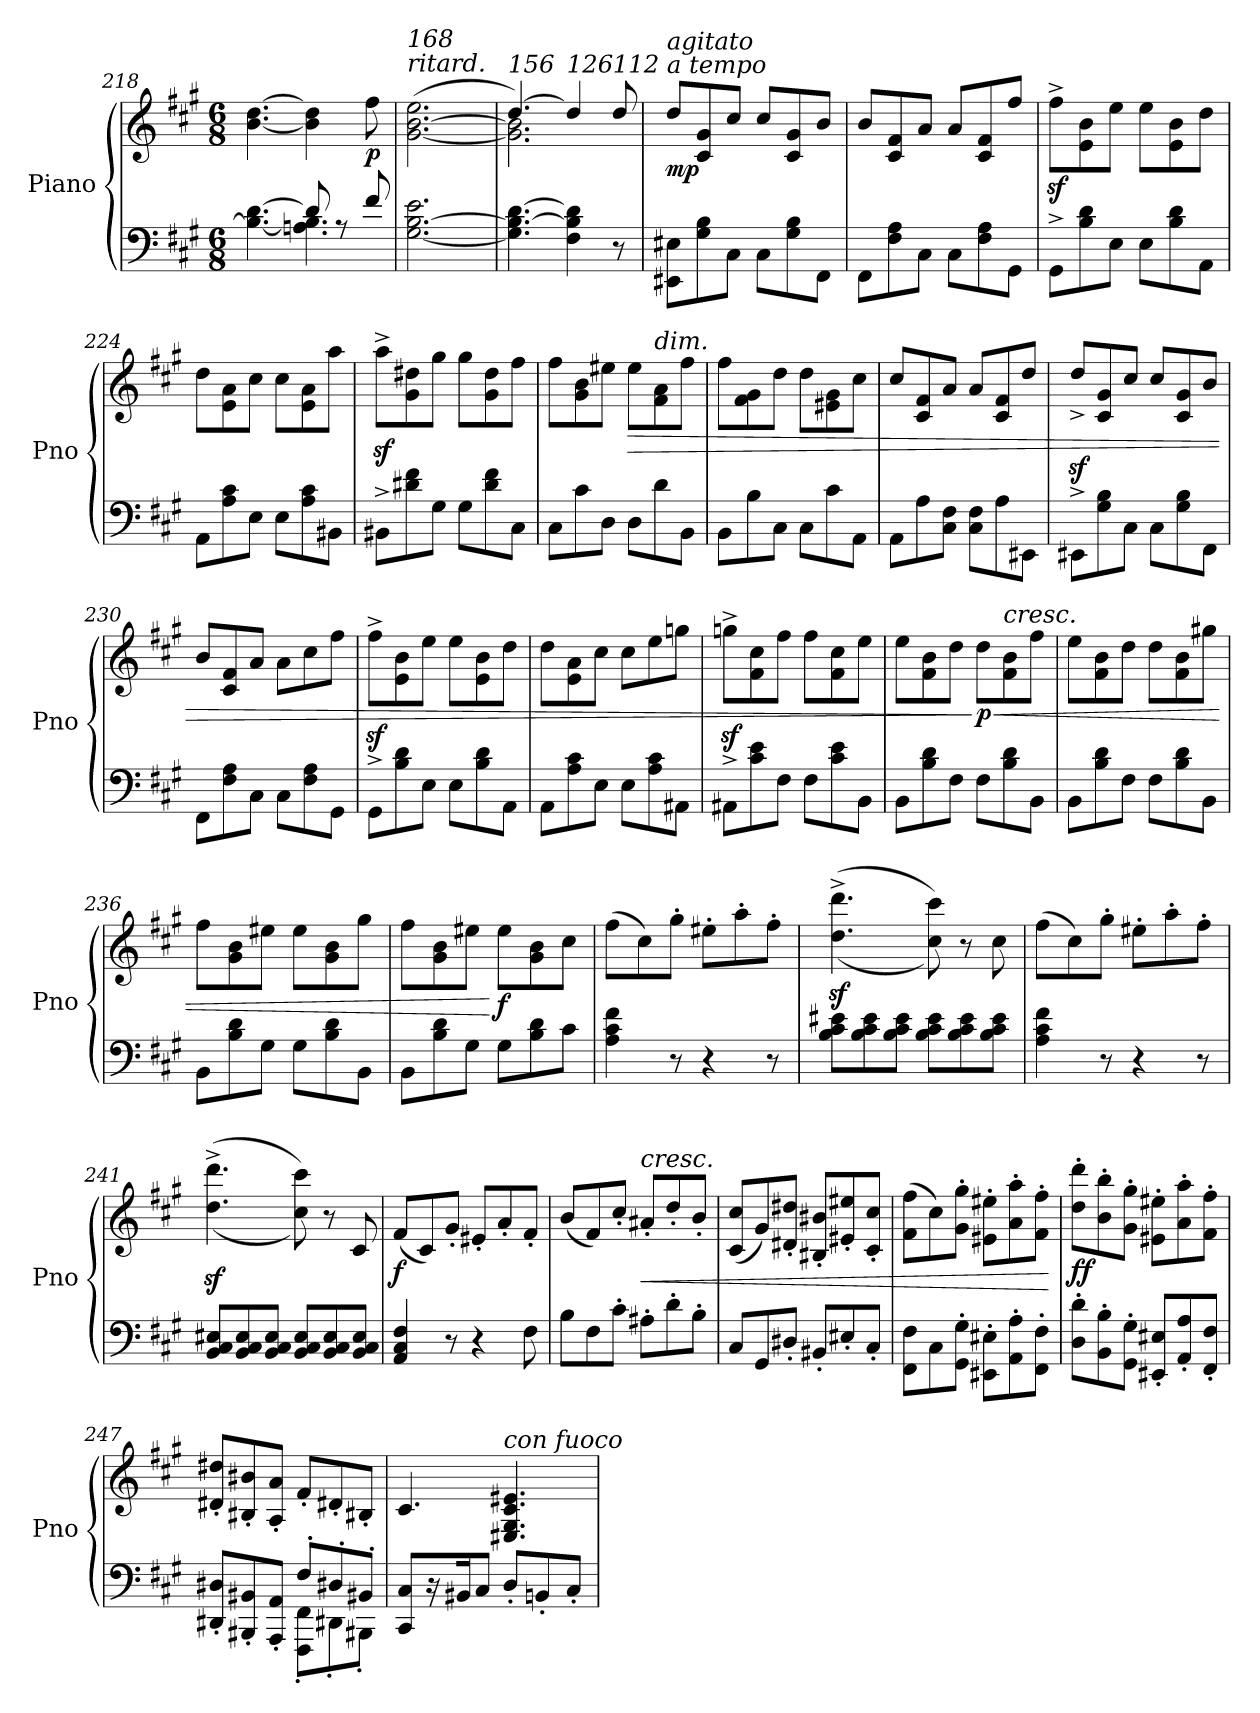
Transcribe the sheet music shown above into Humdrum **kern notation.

**kern	**kern	**dynam
*part1	*part1	*part1
*staff2	*staff1	*staff1/2
*I"Piano	*	*
*I'Pno	*	*
*clefF4	*clefG2	*
*k[f#c#g#]	*k[f#c#g#]	*
*M6/8	*M6/8	*
=218	=218	=218
*^	*	*
4.B\_ [4.d\	4.ryy	[4.b\ [4.dd\	.
8d/]	4.An\ 4.B\]	4b\] 4dd\]	.
8rA	.	.	.
!	!	!	!LO:DY:b
8f#/	.	8ff#\	p
*v	*v	*	*
=219	=219	=219
!	!LO:TX:a:i:t=ritard.	!
!	!LO:TX:a:i:t=168	!
[2.G#\ [2.B\ 2.e\	([2.g#\ [2.b\ 2.ee\	.
=220	=220	=220
*	*^	*
!	!LO:TX:a:i:t=156	!	!
4.G#\] 4.B\_ [4.d\	[4.dd/)	2.g#\] 2.b\]	.
!	!LO:TX:a:i:t=126	!	!
4F#\ 4B\] 4d\]	4dd/]	.	.
!	!LO:TX:a:i:t=112	!	!
8r	8dd/	.	.
*	*v	*v	*
!!LO:LB:g=z
=221	=221	=221
!	!LO:TX:a:i:t=a tempo	!
!	!LO:TX:a:i:t=agitato	!
!	!	!LO:DY:b
8EE#X\ 8E#X\L	8dd/L	mp
8G#\ 8B\	8c#/ 8g#/	.
8C#\J	8cc#/J	.
8C#\L	8cc#/L	.
8G#\ 8B\	8c#/ 8g#/	.
8FF#\J	8b/J	.
=222	=222	=222
8FF#\L	8b/L	.
8F#\ 8A\	8c#/ 8f#/	.
8C#\J	8a/J	.
8C#\L	8a/L	.
8F#\ 8A\	8c#/ 8f#/	.
8GG#\J	8ff#/J	.
=223	=223	=223
8GG#^\L	8ff#z<^\L	.
8B\ 8d\	8e\ 8b\	.
8E\J	8ee\J	.
8E\L	8ee\L	.
8B\ 8d\	8e\ 8b\	.
8AA\J	8dd\J	.
=224	=224	=224
8AA\L	8dd\L	.
8A\ 8c#\	8e\ 8a\	.
8E\J	8cc#\J	.
8E\L	8cc#\L	.
8A\ 8c#\	8e\ 8a\	.
8BB#X\J	8aa\J	.
=225	=225	=225
8BB#X^\L	8aaz<^\L	.
8d#X\ 8f#\	8g#\ 8dd#X\	.
8G#\J	8gg#\J	.
8G#\L	8gg#\L	.
8d#\ 8f#\	8g#\ 8dd#\	.
8C#\J	8ff#\J	.
=226	=226	=226
8C#\L	8ff#\L	.
8c#\	8g#\ 8b\	.
8D\J	8ee#X\J	.
!	!	!LO:HP:b
8D\L	8ee#\L	>
!	!LO:TX:a:i:t=dim.	!
8d\	8f#\ 8a\	.
8BB\J	8ff#\J	.
=227	=227	=227
8BB\L	8ff#\L	.
8B\	8f#\ 8g#\	.
8C#\J	8dd\J	.
8C#\L	8dd\L	.
8c#\	8e#X\ 8g#\	.
8AA\J	8cc#\J	.
!!LO:LB:g=z
=228	=228	=228
8AA\L	8cc#/L	.
8A\	8c#/ 8f#/	.
8C#\ 8F#\J	8a/J	.
8C#\ 8F#\L	8a/L	.
8A\	8c#/ 8f#/	.
8EE#X\J	8dd/J	.
=229	=229	=229
8EE#X^\L	8ddz<^/L	.
8G#\ 8B\	8c#/ 8g#/	.
8C#\J	8cc#/J	.
8C#\L	8cc#/L	.
8G#\ 8B\	8c#/ 8g#/	.
8FF#\J	8b/J	.
=230	=230	=230
8FF#\L	8b/L	.
8F#\ 8A\	8c#/ 8f#/	.
8C#\J	8a/J	.
8C#\L	8a\L	.
8F#\ 8A\	8cc#\	.
8GG#\J	8ff#\J	.
=231	=231	=231
8GG#^\L	8ff#z<^\L	.
8B\ 8d\	8e\ 8b\	.
8E\J	8ee\J	.
8E\L	8ee\L	.
8B\ 8d\	8e\ 8b\	.
8AA\J	8dd\J	.
=232	=232	=232
8AA\L	8dd\L	.
8A\ 8c#\	8e\ 8a\	.
8E\J	8cc#\J	.
8E\L	8cc#\L	.
8A\ 8c#\	8ee\	.
8AA#X\J	8ggn\J	.
=233	=233	=233
8AA#X^\L	8ggnz<^\L	.
8c#\ 8e\	8f#\ 8cc#\	.
8F#\J	8ff#\J	.
8F#\L	8ff#\L	.
8c#\ 8e\	8f#\ 8cc#\	.
8BB\J	8ee\J	.
=234	=234	=234
8BB\L	8ee\L	.
8B\ 8d\	8f#\ 8b\	.
8F#\J	8dd\J	.
!	!	!LO:HP:n=1:b
!	!	!LO:DY:n=1:b
8F#\L	8dd\L	] < p
!	!LO:TX:a:i:t=cresc.	!
8B\ 8d\	8f#\ 8b\	.
8BB\J	8ff#\J	.
!!LO:LB:g=z
=235	=235	=235
8BB\L	8ee\L	.
8B\ 8d\	8f#\ 8b\	.
8F#\J	8dd\J	.
8F#\L	8dd\L	.
8B\ 8d\	8f#\ 8b\	.
8BB\J	8gg#X\J	.
=236	=236	=236
8BB\L	8ff#\L	.
8B\ 8d\	8g#\ 8b\	.
8G#\J	8ee#X\J	.
8G#\L	8ee#\L	.
8B\ 8d\	8g#\ 8b\	.
8BB\J	8gg#\J	.
=237	=237	=237
8BB\L	8ff#\L	.
8B\ 8d\	8g#\ 8b\	.
8G#\J	8ee#X\J	.
!	!	!LO:DY:n=1:b
8G#\L	8ee#\L	[ f
8B\ 8d\	8g#\ 8b\	.
8c#\J	8cc#\J	.
=238	=238	=238
4A\ 4c#\ 4f#\	(8ff#\L	.
.	8cc#\)	.
8r	8gg#'\J	.
4r	8ee#X'\L	.
.	8aa'\	.
8r	8ff#'\J	.
=239	=239	=239
8B\ 8c#\ 8e#X\L	((4.dd\z<^ 4.ddd\z<^	.
8B\ 8c#\ 8e#\	.	.
8B\ 8c#\ 8e#\J	.	.
8B\ 8c#\ 8e#\L	8cc#\ 8ccc#\))	.
8B\ 8c#\ 8e#\	8r	.
8B\ 8c#\ 8e#\J	8cc#\	.
=240	=240	=240
4A\ 4c#\ 4f#\	(8ff#\L	.
.	8cc#\)	.
8r	8gg#'\J	.
4r	8ee#X'\L	.
.	8aa'\	.
8r	8ff#'\J	.
!!LO:LB:g=z
=241	=241	=241
8BB/ 8C#/ 8E#X/L	((4.dd\z<^ 4.ddd\z<^	.
8BB/ 8C#/ 8E#/	.	.
8BB/ 8C#/ 8E#/J	.	.
8BB/ 8C#/ 8E#/L	8cc#\ 8ccc#\))	.
8BB/ 8C#/ 8E#/	8r	.
8BB/ 8C#/ 8E#/J	8c#/	.
=242	=242	=242
!	!	!LO:DY:b
4AA/ 4C#/ 4F#/	(8f#/L	f
.	8c#/)	.
8r	8g#'/J	.
4r	8e#X'/L	.
.	8a'/	.
8F#\	8f#'/J	.
=243	=243	=243
8B\L	(8b/L	.
8F#\	8f#/)	.
8c#'\J	8cc#'/J	.
!	!LO:TX:a:i:t=cresc.	!
!	!	!LO:HP:b
8A#X'\L	8a#X'/L	<
8d'\	8dd'/	.
8B'\J	8b'/J	.
=244	=244	=244
8C#/L	(8c#/ 8cc#/L	.
8GG#/	8g#/)	.
8D#X'/J	8d#X/' 8dd#X/'J	.
8BB#X'/L	8B#X/' 8b#X/'L	.
8E#X'/	8e#X/' 8ee#X/'	.
8C#'/J	8c#/' 8cc#/'J	.
=245	=245	=245
8FF#\ 8F#\L	(8f#\ 8ff#\L	.
8C#\	8cc#\)	.
8GG#\' 8G#\'J	8g#\' 8gg#\'J	.
8EE#X\' 8E#X\'L	8e#X\' 8ee#X\'L	.
8AA\' 8A\'	8a\' 8aa\'	.
8FF#\' 8F#\'J	8f#\' 8ff#\'J	.
.	.	[
=246	=246	=246
!	!	!LO:DY:b
8D\' 8d\'L	8dd\' 8ddd\'L	ff
8BB\' 8B\'	8b\' 8bb\'	.
8GG#\' 8G#\'J	8g#\' 8gg#\'J	.
8EE#X/' 8E#X/'L	8e#X\' 8ee#X\'L	.
8AA/' 8A/'	8a\' 8aa\'	.
8FF#/' 8F#/'J	8f#\' 8ff#\'J	.
!!LO:PB:g=z
=247	=247	=247
*^	*	*
4.ryy	8DD#X/' 8D#X/'L	8d#X/' 8dd#X/'L	.
.	8BBB#X/' 8BB#X/'	8B#X/' 8b#X/'	.
.	8AAA/' 8AA/'J	8A/' 8a/'J	.
8F#'/L	8FFF#\' 8FF#\'L	8f#'/L	.
8D#X'/	8DD#X'\	8d#X'/	.
8BB#X'/J	8BBB#X'\J	8B#X'/J	.
*v	*v	*	*
=248	=248	=248
8CC#/ 8C#/L	4.c#/	.
16r	.	.
16BB#X/K	.	.
8C#/J	.	.
!	!LO:TX:a:i:t=con fuoco	!
8D'/L	4.E#X/ 4.G#/ 4.c#/ 4.e#X/	.
8BBn'/	.	.
8C#'/J	.	.
=	=	=
*-	*-	*-
